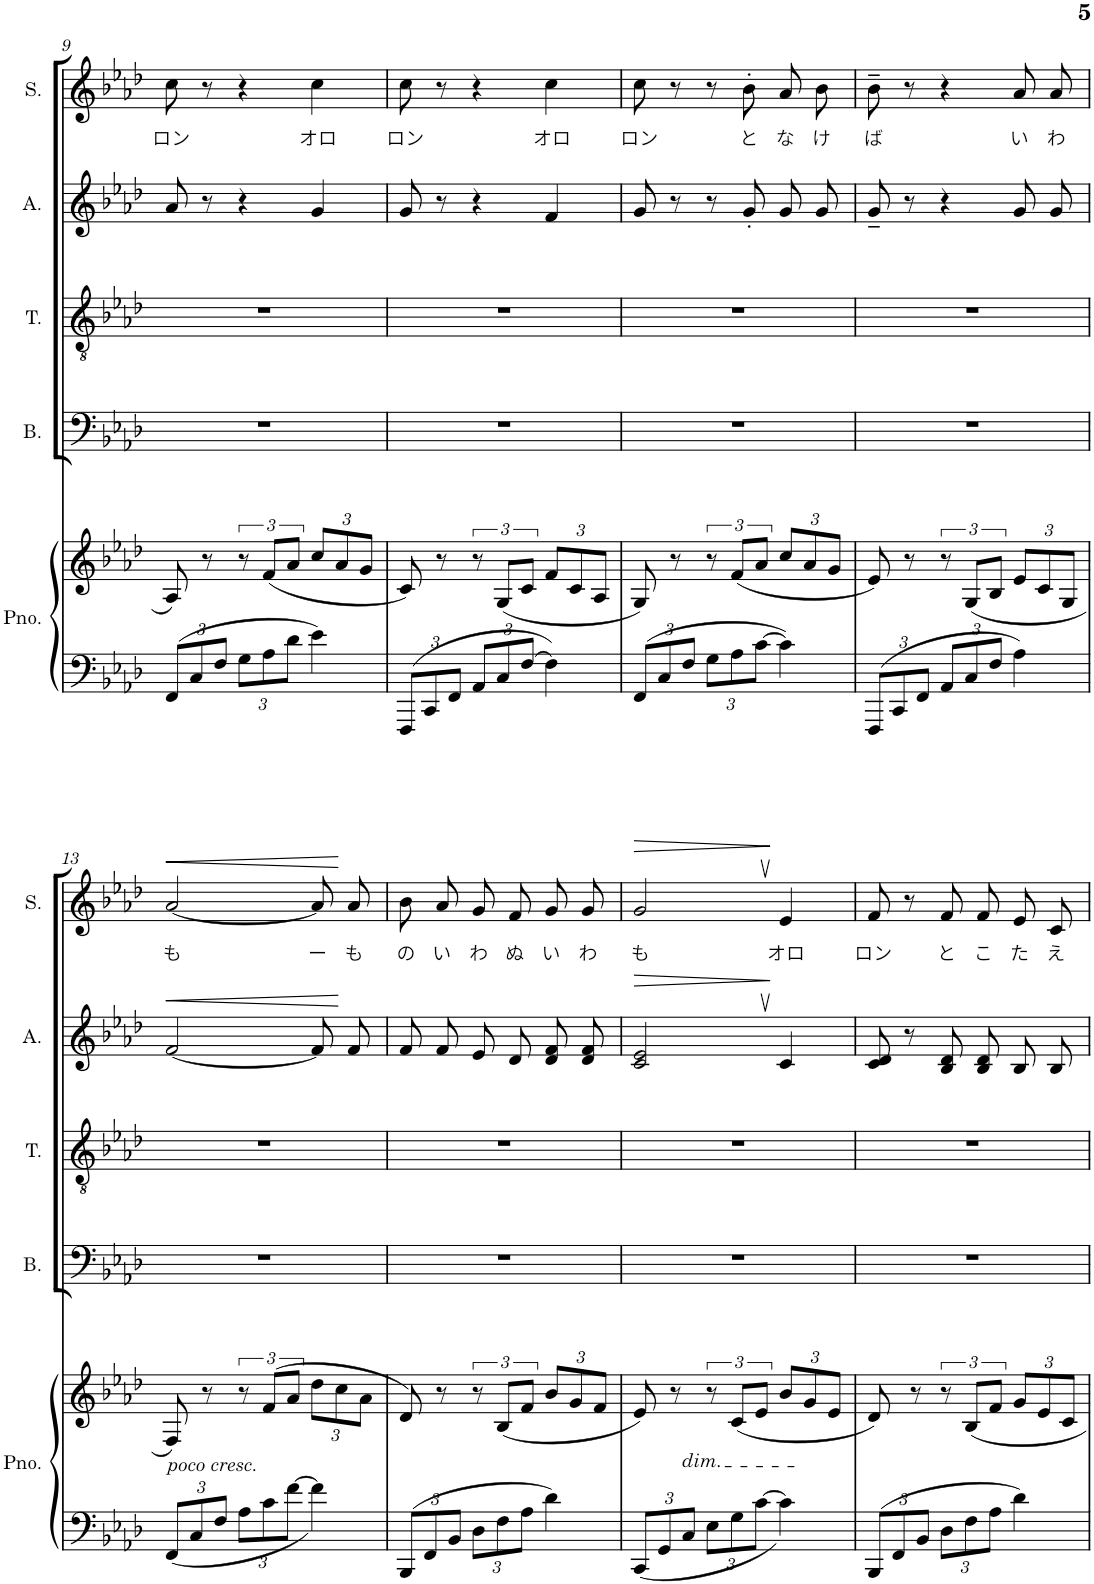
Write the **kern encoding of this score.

**kern	**kern	**kern	**kern	**kern	**dynam	**kern	**text	**dynam
*part5	*part5	*part4	*part3	*part2	*part2	*part1	*part1	*part1
*staff6	*staff5	*staff4	*staff3	*staff2	*staff2	*staff1	*staff1	*staff1
*I"Piano	*	*I"Bass	*I"Tenor	*I"Alto	*	*I"Soprano	*	*
*I'Pno.	*	*I'B.	*I'T.	*I'A.	*	*I'S.	*	*
!!LO:PB:g=z
*clefF4	*clefG2	*clefF4	*clefGv2	*clefG2	*	*clefG2	*	*
*k[b-e-a-d-]	*k[b-e-a-d-]	*k[b-e-a-d-]	*k[b-e-a-d-]	*k[b-e-a-d-]	*	*k[b-e-a-d-]	*	*
*M3/4	*M3/4	*M3/4	*M3/4	*M3/4	*	*M3/4	*	*
*Xbrackettup	*	*	*	*	*	*	*	*
=9	=9	=9	=9	=9	=9	=9	=9	=9
!	!	!	!	!	!	!	!LO:LY:b	!
12FF/L	8A-/	2.r	2.r	8a-/	.	8cc\	ロン	.
12C/	.	.	.	.	.	.	.	.
.	8r	.	.	8r	.	8r	.	.
12F/J	.	.	.	.	.	.	.	.
12G\L	12r	.	.	4r	.	4r	.	.
12A-\	(12f/L	.	.	.	.	.	.	.
12d-\J	12a-/J	.	.	.	.	.	.	.
*	*Xbrackettup	*	*	*	*	*	*	*
!	!	!	!	!	!	!	!LO:LY:b	!
4e-\	12cc/L	.	.	4g/	.	4cc\	オロ	.
.	12a-/	.	.	.	.	.	.	.
.	12g/J	.	.	.	.	.	.	.
=10	=10	=10	=10	=10	=10	=10	=10	=10
!	!	!	!	!	!	!	!LO:LY:b	!
12FFF/L	8c/)	2.r	2.r	8g/	.	8cc\	ロン	.
12CC/	.	.	.	.	.	.	.	.
.	8r	.	.	8r	.	8r	.	.
12FF/J	.	.	.	.	.	.	.	.
*	*brackettup	*	*	*	*	*	*	*
12AA-/L	12r	.	.	4r	.	4r	.	.
12C/	(12G/L	.	.	.	.	.	.	.
[12F/J	12c/J	.	.	.	.	.	.	.
*	*Xbrackettup	*	*	*	*	*	*	*
!	!	!	!	!	!	!	!LO:LY:b	!
4F\]	12f/L	.	.	4f/	.	4cc\	オロ	.
.	12c/	.	.	.	.	.	.	.
.	12A-/J	.	.	.	.	.	.	.
=11	=11	=11	=11	=11	=11	=11	=11	=11
!	!	!	!	!	!	!	!LO:LY:b	!
12FF/L	8G/)	2.r	2.r	8g/	.	8cc\	ロン	.
12C/	.	.	.	.	.	.	.	.
.	8r	.	.	8r	.	8r	.	.
12F/J	.	.	.	.	.	.	.	.
*	*brackettup	*	*	*	*	*	*	*
12G\L	12r	.	.	8r	.	8r	.	.
12A-\	(12f/L	.	.	.	.	.	.	.
!	!	!	!	!	!	!	!LO:LY:b	!
.	.	.	.	8g'/	.	8b-'\	と	.
[12c\J	12a-/J	.	.	.	.	.	.	.
*	*Xbrackettup	*	*	*	*	*	*	*
!	!	!	!	!	!	!	!LO:LY:b	!
4c\]	12cc/L	.	.	8g/L	.	8a-/L	な	.
.	12a-/	.	.	.	.	.	.	.
!	!	!	!	!	!	!	!LO:LY:b	!
.	.	.	.	8g/J	.	8b-/J	け	.
.	12g/J	.	.	.	.	.	.	.
=12	=12	=12	=12	=12	=12	=12	=12	=12
!	!	!	!	!	!	!	!LO:LY:b	!
12FFF/L	8e-/)	2.r	2.r	8g~/	.	8b-~\	ば	.
12CC/	.	.	.	.	.	.	.	.
.	8r	.	.	8r	.	8r	.	.
12FF/J	.	.	.	.	.	.	.	.
*	*brackettup	*	*	*	*	*	*	*
12AA-/L	12r	.	.	4r	.	4r	.	.
12C/	(12G/L	.	.	.	.	.	.	.
12F/J	12B-/J	.	.	.	.	.	.	.
*	*Xbrackettup	*	*	*	*	*	*	*
!	!	!	!	!	!	!	!LO:LY:b	!
4A-\	12e-/L	.	.	8g/L	.	8a-/L	い	.
.	12c/	.	.	.	.	.	.	.
!	!	!	!	!	!	!	!LO:LY:b	!
.	.	.	.	8g/J	.	8a-/J	わ	.
.	12G/J	.	.	.	.	.	.	.
!!LO:LB:g=z
=13	=13	=13	=13	=13	=13	=13	=13	=13
!LO:TX:a:i:t=poco cresc.	!	!	!	!	!	!	!	!
!	!	!	!	!	!LO:HP:b	!	!LO:LY:b	!LO:HP:b
12FF/L	8F/)	2.r	2.r	[2f/	<	[2a-/	も	<
12C/	.	.	.	.	.	.	.	.
.	8r	.	.	.	.	.	.	.
12F/J	.	.	.	.	.	.	.	.
*	*brackettup	*	*	*	*	*	*	*
12A-\L	12r	.	.	.	.	.	.	.
12c\	(12f/L	.	.	.	.	.	.	.
[12f\J	12a-/J	.	.	.	.	.	.	.
*	*Xbrackettup	*	*	*	*	*	*	*
!	!	!	!	!	!	!	!LO:LY:b	!
4f\]	12dd-\L	.	.	8f/L]	.	8a-/L]	ー	.
.	12cc\	.	.	.	.	.	.	.
!	!	!	!	!	!	!	!LO:LY:b	!
.	.	.	.	8f/J	[	8a-/J	も	[
.	12a-\J	.	.	.	.	.	.	.
=14	=14	=14	=14	=14	=14	=14	=14	=14
!	!	!	!	!	!	!	!LO:LY:b	!
12BBB-/L	8d-/)	2.r	2.r	8f/L	.	8b-/L	の	.
12FF/	.	.	.	.	.	.	.	.
!	!	!	!	!	!	!	!LO:LY:b	!
.	8r	.	.	8f/J	.	8a-/J	い	.
12BB-/J	.	.	.	.	.	.	.	.
*	*brackettup	*	*	*	*	*	*	*
!	!	!	!	!	!	!	!LO:LY:b	!
12D-\L	12r	.	.	8e-/L	.	8g/L	わ	.
12F\	(12B-/L	.	.	.	.	.	.	.
!	!	!	!	!	!	!	!LO:LY:b	!
.	.	.	.	8d-/J	.	8f/J	ぬ	.
12A-\J	12f/J	.	.	.	.	.	.	.
*	*Xbrackettup	*	*	*	*	*	*	*
!	!	!	!	!	!	!	!LO:LY:b	!
4d-\	12b-/L	.	.	8d-/ 8f/L	.	8g/L	い	.
.	12g/	.	.	.	.	.	.	.
!	!	!	!	!	!	!	!LO:LY:b	!
.	.	.	.	8d-/ 8f/J	.	8g/J	わ	.
.	12f/J	.	.	.	.	.	.	.
=15	=15	=15	=15	=15	=15	=15	=15	=15
!	!	!	!	!	!LO:HP:b	!	!LO:LY:b	!LO:HP:b
12CC/L	8e-/)	2.r	2.r	2c/, 2e-/,	>	2g,/	も	>
12GG/	.	.	.	.	.	.	.	.
.	8r	.	.	.	.	.	.	.
!LO:TX:a:i:t=dim.	!	!	!	!	!	!	!	!
12C/J	.	.	.	.	.	.	.	.
*	*brackettup	*	*	*	*	*	*	*
12E-\L	12r	.	.	.	.	.	.	.
12G\	(12c/L	.	.	.	.	.	.	.
[12c\J	12e-/J	.	.	.	.	.	.	.
*	*Xbrackettup	*	*	*	*	*	*	*
!	!	!	!	!	!	!	!LO:LY:b	!
4c\]	12b-/L	.	.	4c/	]	4e-/	オロ	]
.	12g/	.	.	.	.	.	.	.
.	12e-/J	.	.	.	.	.	.	.
=16	=16	=16	=16	=16	=16	=16	=16	=16
!	!	!	!	!	!	!	!LO:LY:b	!
12BBB-/L	8d-/)	2.r	2.r	8c/ 8d-/	.	8f/	ロン	.
12FF/	.	.	.	.	.	.	.	.
.	8r	.	.	8r	.	8r	.	.
12BB-/J	.	.	.	.	.	.	.	.
*	*brackettup	*	*	*	*	*	*	*
!	!	!	!	!	!	!	!LO:LY:b	!
12D-\L	12r	.	.	8B-/ 8d-/L	.	8f/L	と	.
12F\	12B-/L	.	.	.	.	.	.	.
!	!	!	!	!	!	!	!LO:LY:b	!
.	.	.	.	8B-/ 8d-/J	.	8f/J	こ	.
12A-\J	12f/J	.	.	.	.	.	.	.
*	*Xbrackettup	*	*	*	*	*	*	*
!	!	!	!	!	!	!	!LO:LY:b	!
4d-\	12g/L	.	.	8B-/L	.	8e-/L	た	.
.	12e-/	.	.	.	.	.	.	.
!	!	!	!	!	!	!	!LO:LY:b	!
.	.	.	.	8B-/J	.	8c/J	え	.
.	12c/J	.	.	.	.	.	.	.
=	=	=	=	=	=	=	=	=
*-	*-	*-	*-	*-	*-	*-	*-	*-
